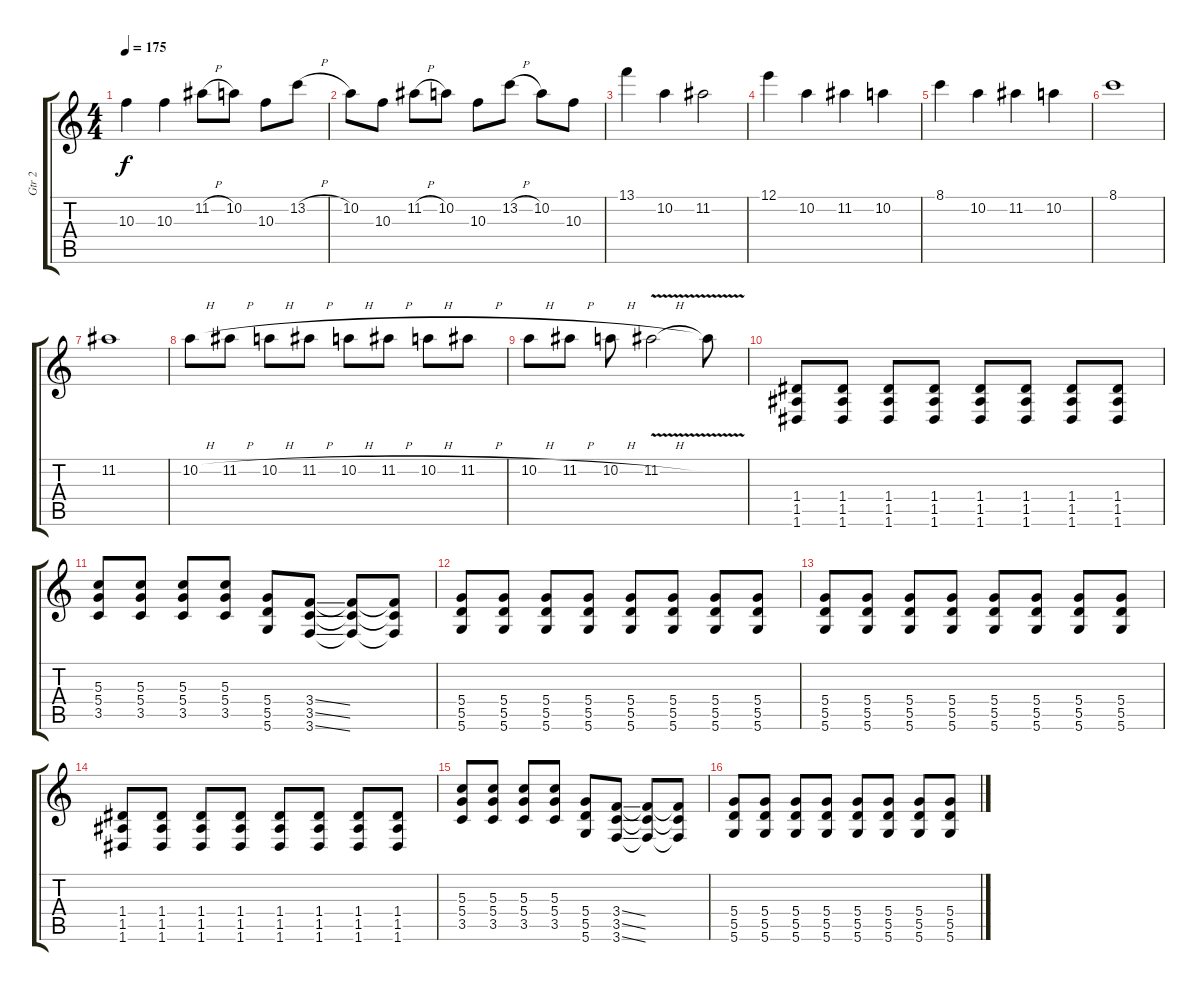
\track ("Gtr 2" "Gtr 2") {instrument overdrivenguitar}
\staff {score tabs}
\tuning (E4 B3 G3 D3 A2 D2) {hide}
\ts (4 4)
\tempo 175
\clef g2
\ks c
10.3.4{dy f} 10.3.4 11.2{h}.8 10.2.8 10.3.8 13.2{h}.8 |
10.2.8 10.3.8 11.2{h}.8 10.2.8 10.3.8 13.2{h}.8 10.2.8 10.3.8 |
13.1.4 10.2.4 11.2.2 |
12.1.4 10.2.4 11.2.4 10.2.4 |
8.1.4 10.2.4 11.2.4 10.2.4 |
8.1.1 |
11.2.1 |
10.2{h}.8 11.2{h}.8 10.2{h}.8 11.2{h}.8 10.2{h}.8 11.2{h}.8 10.2{h}.8 11.2{h}.8 |
10.2{h}.8 11.2{h}.8 10.2{h}.8 11.2{v h}.2 11.2{t}.8 |
(1.4 1.5 1.6).8 (1.4 1.5 1.6).8 (1.4 1.5 1.6).8 (1.4 1.5 1.6).8 (1.4 1.5 1.6).8 (1.4 1.5 1.6).8 (1.4 1.5 1.6).8 (1.4 1.5 1.6).8 |
(5.3 5.4 3.5).8 (5.3 5.4 3.5).8 (5.3 5.4 3.5).8 (5.3 5.4 3.5).8 (5.4 5.5 5.6).8 (3.4{ss} 3.5{ss} 3.6{ss}).8 (3.4{t} 3.5{t} 3.6{t}).8 (3.4{t} 3.5{t} 3.6{t}).8 |
(5.4 5.5 5.6).8 (5.4 5.5 5.6).8 (5.4 5.5 5.6).8 (5.4 5.5 5.6).8 (5.4 5.5 5.6).8 (5.4 5.5 5.6).8 (5.4 5.5 5.6).8 (5.4 5.5 5.6).8 |
(5.4 5.5 5.6).8 (5.4 5.5 5.6).8 (5.4 5.5 5.6).8 (5.4 5.5 5.6).8 (5.4 5.5 5.6).8 (5.4 5.5 5.6).8 (5.4 5.5 5.6).8 (5.4 5.5 5.6).8 |
(1.4 1.5 1.6).8 (1.4 1.5 1.6).8 (1.4 1.5 1.6).8 (1.4 1.5 1.6).8 (1.4 1.5 1.6).8 (1.4 1.5 1.6).8 (1.4 1.5 1.6).8 (1.4 1.5 1.6).8 |
(5.3 5.4 3.5).8 (5.3 5.4 3.5).8 (5.3 5.4 3.5).8 (5.3 5.4 3.5).8 (5.4 5.5 5.6).8 (3.4{ss} 3.5{ss} 3.6{ss}).8 (3.4{t} 3.5{t} 3.6{t}).8 (3.4{t} 3.5{t} 3.6{t}).8 |
(5.4 5.5 5.6).8 (5.4 5.5 5.6).8 (5.4 5.5 5.6).8 (5.4 5.5 5.6).8 (5.4 5.5 5.6).8 (5.4 5.5 5.6).8 (5.4 5.5 5.6).8 (5.4 5.5 5.6).8
